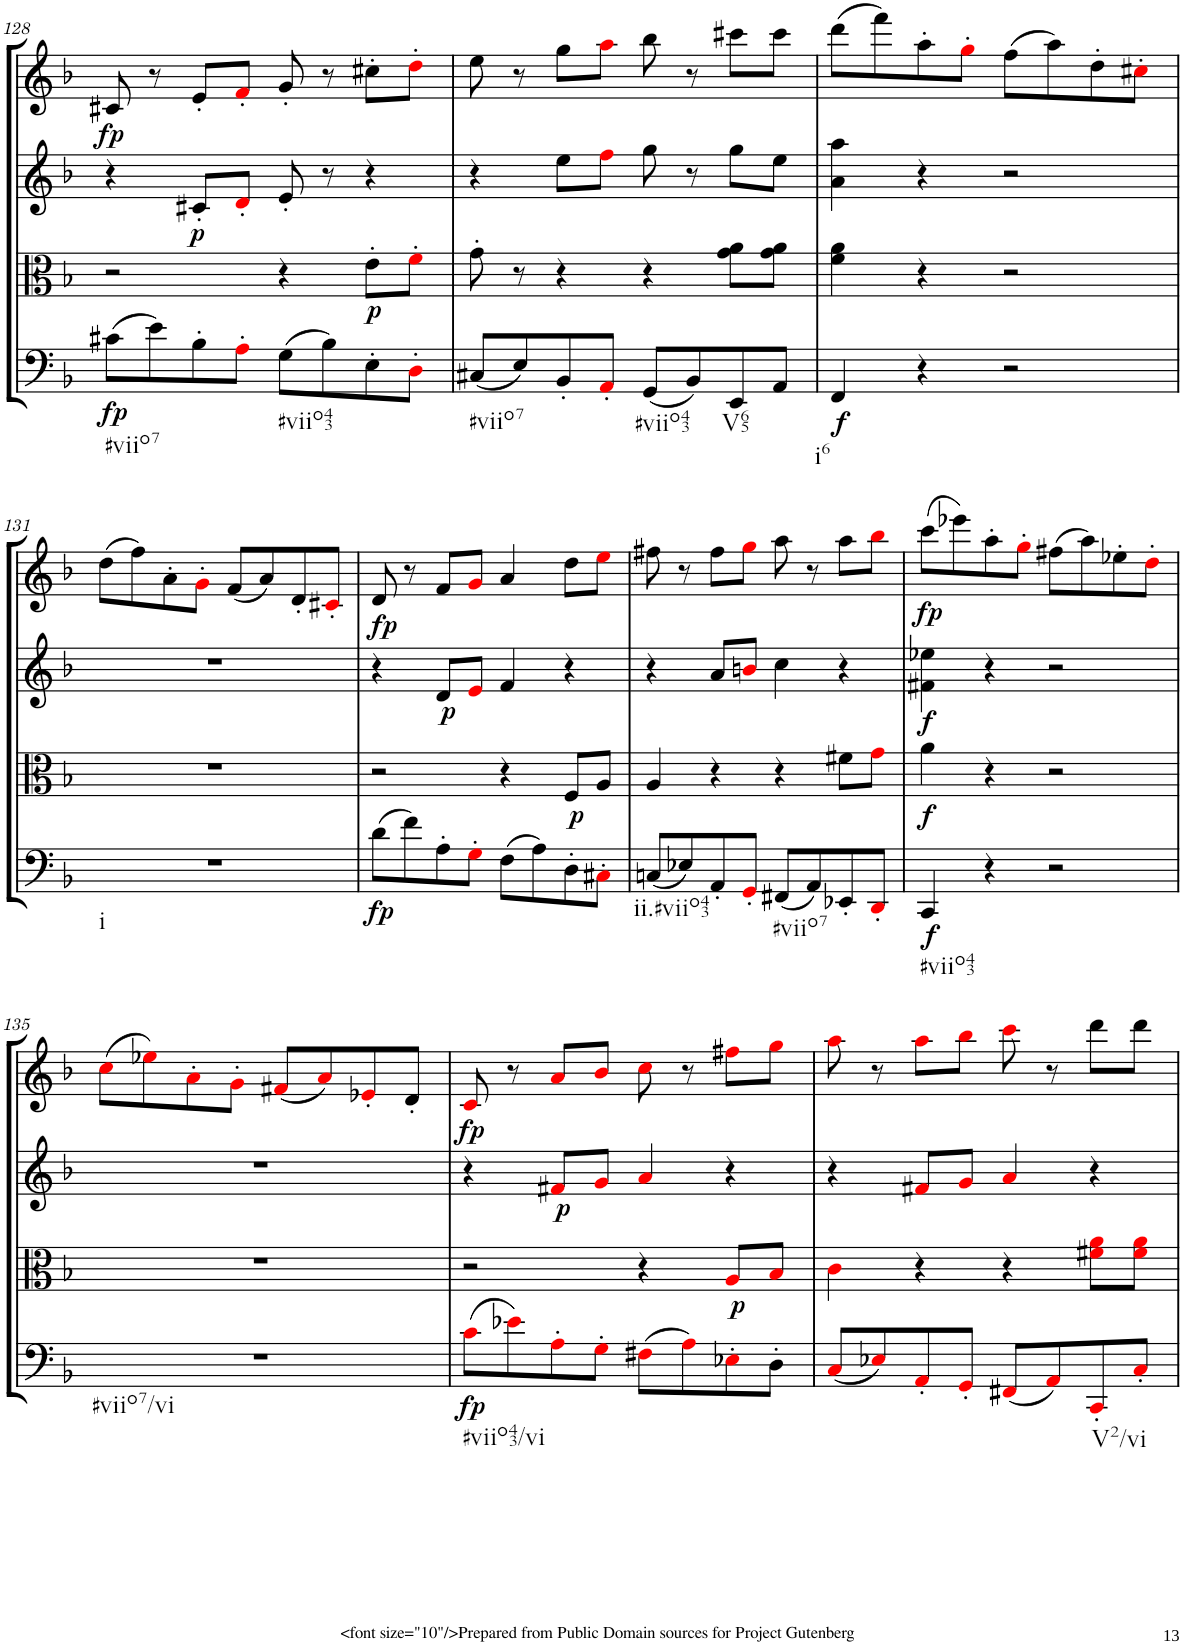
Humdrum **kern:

**kern	**dynam	**kern	**dynam	**kern	**dynam	**kern	**dynam
*part4	*part4	*part3	*part3	*part2	*part2	*part1	*part1
*staff4	*staff4	*staff3	*staff3	*staff2	*staff2	*staff1	*staff1
*I"Cello	*	*I"Viola	*	*I"2nd Violin	*	*I"1st Violin	*
*	*	*I'Vla	*	*I'Vln	*	*I'Vln	*
!!LO:PB:g=z
*clefF4	*	*clefC3	*	*clefG2	*	*clefG2	*
*k[b-]	*	*k[b-]	*	*k[b-]	*	*k[b-]	*
*M4/4	*	*M4/4	*	*M4/4	*	*M4/4	*
*met(c)	*	*met(c)	*	*met(c)	*	*met(c)	*
=128	=128	=128	=128	=128	=128	=128	=128
!LO:TX:b:t=#viio7	!	!	!	!	!	!	!
!	!LO:DY:b	!	!	!	!	!	!LO:DY:b
(8c#X\L	fp	2r	.	4r	.	8c#X/	fp
8e\)	.	.	.	.	.	8r	.
!	!	!	!	!	!LO:DY:b	!	!
8B-'\	.	.	.	8c#X'/L	p	8e'/L	.
8A'i\J	.	.	.	8d'i/J	.	8f'i/J	.
!LO:TX:b:t=#viio43	!	!	!	!	!	!	!
(8G\L	.	4r	.	8e'/	.	8g'/	.
8B-\)	.	.	.	8r	.	8r	.
!	!	!	!LO:DY:b	!	!	!	!
8E'\	.	8e'\L	p	4r	.	8cc#X'\L	.
8D'i\J	.	8f'i\J	.	.	.	8dd'i\J	.
=129	=129	=129	=129	=129	=129	=129	=129
!LO:TX:b:t=#viio7	!	!	!	!	!	!	!
(8C#X/L	.	8g'\	.	4r	.	8ee\	.
8E/)	.	8r	.	.	.	8r	.
8BB-'/	.	4r	.	8ee\L	.	8gg\L	.
8AA'i/J	.	.	.	8ffi\J	.	8aai\J	.
!LO:TX:b:t=#viio43	!	!	!	!	!	!	!
(8GG/L	.	4r	.	8gg\	.	8bb-\	.
8BB-/)	.	.	.	8r	.	8r	.
!LO:TX:b:t=V65	!	!	!	!	!	!	!
8EE/	.	8g\ 8a\L	.	8gg\L	.	8ccc#X\L	.
8AA/J	.	8g\ 8a\J	.	8ee\J	.	8ccc#\J	.
=130	=130	=130	=130	=130	=130	=130	=130
!LO:TX:b:t=i6	!	!	!	!	!	!	!
!	!LO:DY:b	!	!	!	!	!	!
4FF/	f	4f\ 4a\	.	4a\ 4aa\	.	(8ddd\L	.
.	.	.	.	.	.	8fff\)	.
4r	.	4r	.	4r	.	8aa'\	.
.	.	.	.	.	.	8gg'i\J	.
2r	.	2r	.	2r	.	(8ff\L	.
.	.	.	.	.	.	8aa\)	.
.	.	.	.	.	.	8dd'\	.
.	.	.	.	.	.	8cc#X'i\J	.
!!LO:LB:g=z
=131	=131	=131	=131	=131	=131	=131	=131
!LO:TX:b:t=i	!	!	!	!	!	!	!
1r	.	1r	.	1r	.	(8dd\L	.
.	.	.	.	.	.	8ff\)	.
.	.	.	.	.	.	8a'\	.
.	.	.	.	.	.	8g'i\J	.
.	.	.	.	.	.	(8f/L	.
.	.	.	.	.	.	8a/)	.
.	.	.	.	.	.	8d'/	.
.	.	.	.	.	.	8c#X'i/J	.
=132	=132	=132	=132	=132	=132	=132	=132
!	!LO:DY:b	!	!	!	!	!	!LO:DY:b
(8d\L	fp	2r	.	4r	.	8d/	fp
8f\)	.	.	.	.	.	8r	.
!	!	!	!	!	!LO:DY:b	!	!
8A'\	.	.	.	8d/L	p	8f/L	.
8G'i\J	.	.	.	8ei/J	.	8gi/J	.
(8F\L	.	4r	.	4f/	.	4a/	.
8A\)	.	.	.	.	.	.	.
!	!	!	!LO:DY:b	!	!	!	!
8D'\	.	8F/L	p	4r	.	8dd\L	.
8C#X'i\J	.	8A/J	.	.	.	8eei\J	.
=133	=133	=133	=133	=133	=133	=133	=133
!LO:TX:b:t=ii.#viio43	!	!	!	!	!	!	!
(8Cn/L	.	4A/	.	4r	.	8ff#X\	.
8E-X/)	.	.	.	.	.	8r	.
8AA'/	.	4r	.	8a/L	.	8ff#\L	.
8GG'i/J	.	.	.	8bni/J	.	8ggi\J	.
!LO:TX:b:t=#viio7	!	!	!	!	!	!	!
(8FF#X/L	.	4r	.	4cc\	.	8aa\	.
8AA/)	.	.	.	.	.	8r	.
8EE-X'/	.	8f#X\L	.	4r	.	8aa\L	.
8DD'i/J	.	8gi\J	.	.	.	8bb-i\J	.
=134	=134	=134	=134	=134	=134	=134	=134
!LO:TX:b:t=#viio43	!	!	!	!	!	!	!
!	!LO:DY:b	!	!LO:DY:b	!	!LO:DY:b	!	!LO:DY:b
4CC/	f	4a\	f	4f#X\ 4ee-X\	f	(8ccc\L	fp
.	.	.	.	.	.	8eee-X\)	.
4r	.	4r	.	4r	.	8aa'\	.
.	.	.	.	.	.	8gg'i\J	.
2r	.	2r	.	2r	.	(8ff#X\L	.
.	.	.	.	.	.	8aa\)	.
.	.	.	.	.	.	8ee-X'\	.
.	.	.	.	.	.	8dd'i\J	.
!!LO:LB:g=z
=135	=135	=135	=135	=135	=135	=135	=135
!LO:TX:b:t=#viio7/vi	!	!	!	!	!	!	!
1r	.	1r	.	1r	.	(8cci\L	.
.	.	.	.	.	.	8ee-Xi\)	.
.	.	.	.	.	.	8a'i\	.
.	.	.	.	.	.	8g'i\J	.
.	.	.	.	.	.	(8f#Xi/L	.
.	.	.	.	.	.	8ai/)	.
.	.	.	.	.	.	8e-X'i/	.
.	.	.	.	.	.	8d'/J	.
=136	=136	=136	=136	=136	=136	=136	=136
!LO:TX:b:t=#viio43/vi	!	!	!	!	!	!	!
!	!LO:DY:b	!	!	!	!	!	!LO:DY:b
(8ci\L	fp	2r	.	4r	.	8ci/	fp
8e-Xi\)	.	.	.	.	.	8r	.
!	!	!	!	!	!LO:DY:b	!	!
8A'i\	.	.	.	8f#Xi/L	p	8ai/L	.
8G'i\J	.	.	.	8gi/J	.	8b-i/J	.
(8F#Xi\L	.	4r	.	4ai/	.	8cci\	.
8Ai\)	.	.	.	.	.	8r	.
!	!	!	!LO:DY:b	!	!	!	!
8E-X'i\	.	8Ai/L	p	4r	.	8ff#Xi\L	.
8D'\J	.	8B-i/J	.	.	.	8ggi\J	.
=137	=137	=137	=137	=137	=137	=137	=137
(8Ci/L	.	4ci\	.	4r	.	8aai\	.
8E-Xi/)	.	.	.	.	.	8r	.
8AA'i/	.	4r	.	8f#Xi/L	.	8aai\L	.
8GG'i/J	.	.	.	8gi/J	.	8bb-i\J	.
(8FF#Xi/L	.	4r	.	4ai/	.	8ccci\	.
8AAi/)	.	.	.	.	.	8r	.
!LO:TX:b:t=V2/vi	!	!	!	!	!	!	!
8CC'i/	.	8f#Xi\ 8ai\L	.	4r	.	8ddd\L	.
8C'i/J	.	8f#i\ 8ai\J	.	.	.	8ddd\J	.
=	=	=	=	=	=	=	=
*-	*-	*-	*-	*-	*-	*-	*-
